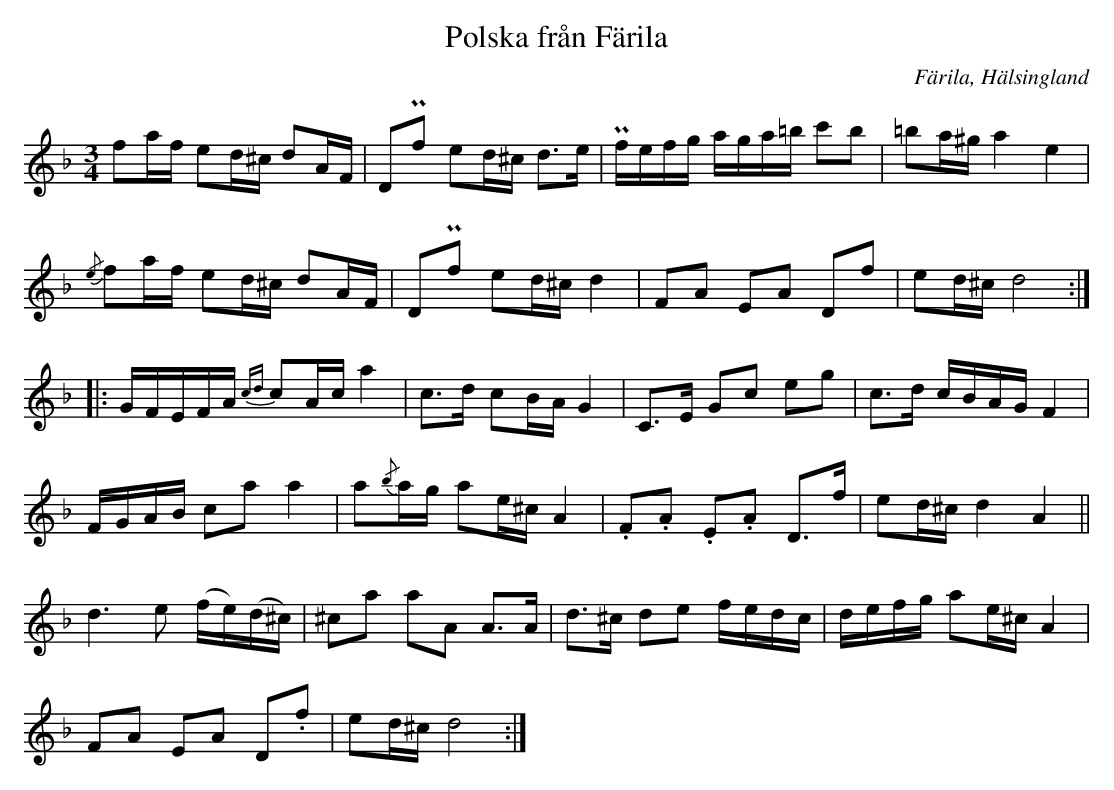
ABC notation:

X:1
T: Polska från Färila
O: Färila, Hälsingland
M: 3/4
L: 1/16
K: Dm
f2af e2d^c d2AF | D2Pf2 e2d^c d2>e2 | Pfefg aga=b c'2b2 | =b2a^g a4 e4 |
{/e}f2af e2d^c d2AF | D2Pf2 e2d^c d4 | F2A2 E2A2 D2f2 | e2d^c d8 ::
G4/5F4/5E4/5F4/5A4/5 {cd}c2Ac a4 | c2>d2 c2BA G4 | C2>E2 G2c2 e2g2 | c2>d2 cBAG F4 |
FGAB c2a2 a4 | a2{/b}ag a2e^c A4 | .F2.A2 .E2.A2 D2>f2 | e2d^c d4 A4 ||
d6e2 (fe)(d^c) | ^c2a2 a2A2 A2>A2 | d2>^c2 d2e2 fedc | defg a2e^c A4 |
F2A2 E2A2 D2.f2 | e2d^c d8 :|
